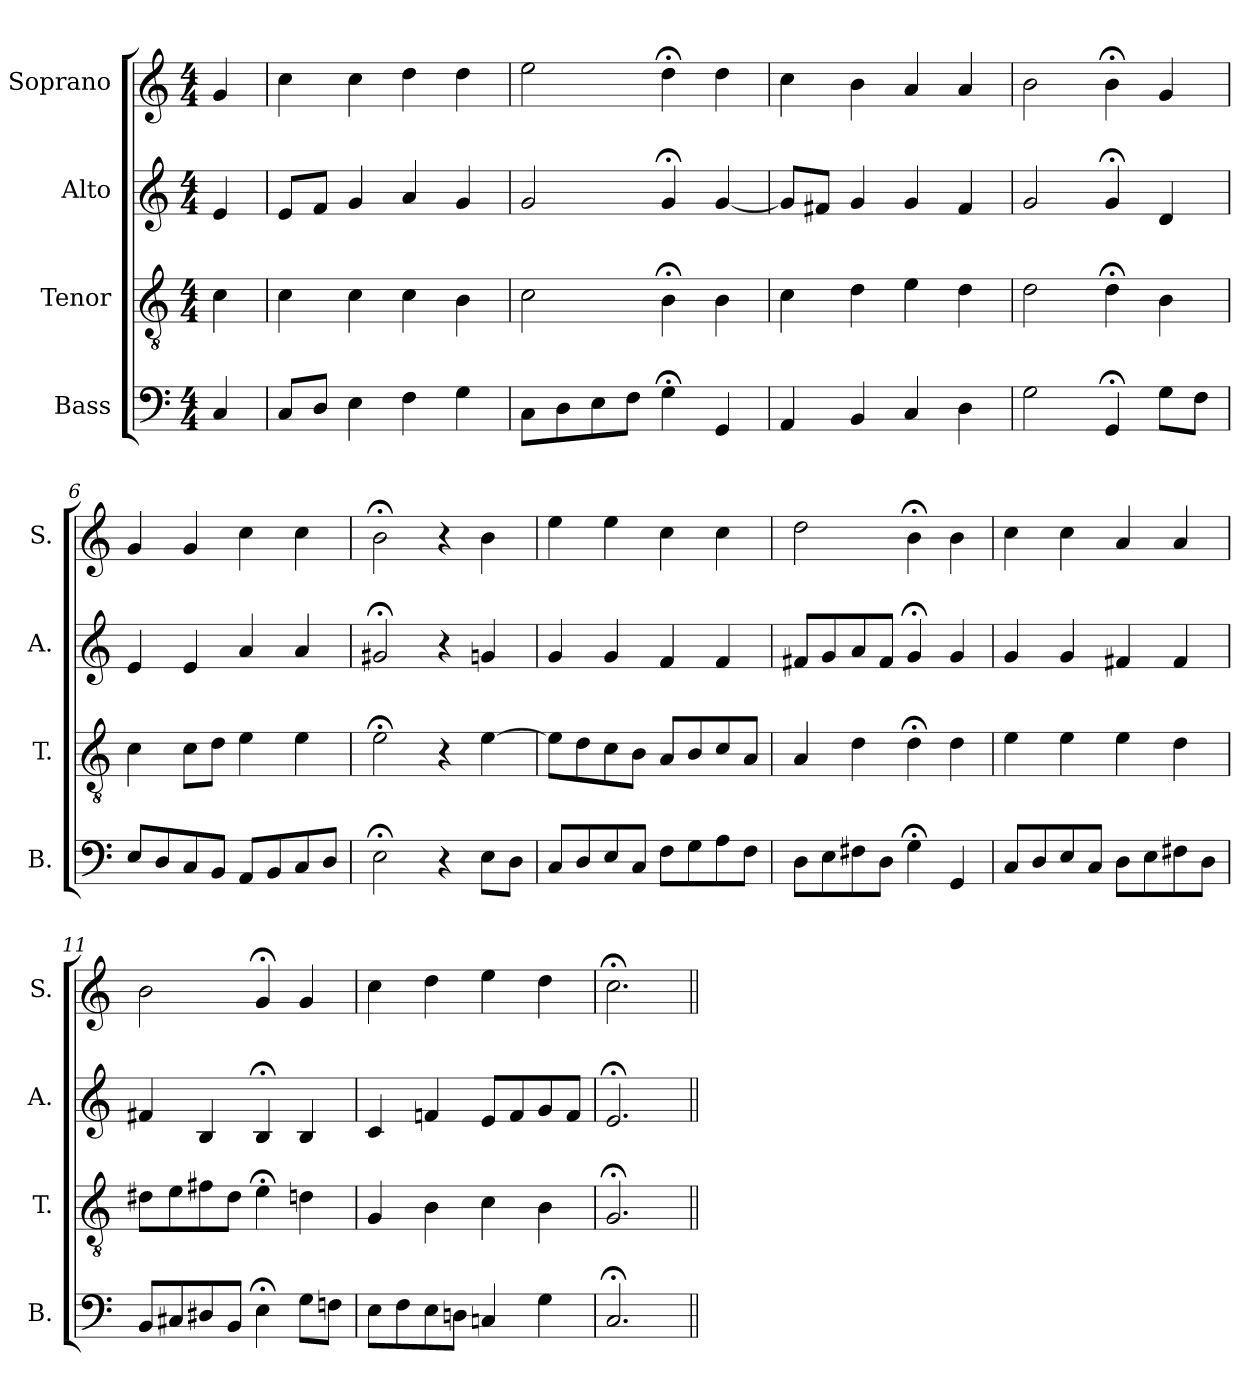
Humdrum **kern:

**kern	**kern	**kern	**kern
*part4	*part3	*part2	*part1
*staff4	*staff3	*staff2	*staff1
*I"Bass	*I"Tenor	*I"Alto	*I"Soprano
*I'B.	*I'T.	*I'A.	*I'S.
*clefF4	*clefGv2	*clefG2	*clefG2
*	*ITrd7c12	*	*
*k[]	*k[]	*k[]	*k[]
*C:	*C:	*C:	*C:
*M4/4	*M4/4	*M4/4	*M4/4
=1	=1	=1	=1
4C/	4C\	4e/	4g/
=2	=2	=2	=2
8C/L	4C\	8e/L	4cc\
8D/J	.	8f/J	.
4E\	4C\	4g/	4cc\
4F\	4C\	4a/	4dd\
4G\	4BB\	4g/	4dd\
=3	=3	=3	=3
8C\L	2C\	2g/	2ee\
8D\	.	.	.
8E\	.	.	.
8F\J	.	.	.
4G;<\	4BB;<\	4g;</	4dd;<\
4GG/	4BB\	[4g/	4dd\
=4	=4	=4	=4
4AA/	4C\	8g/L]	4cc\
.	.	8f#X/J	.
4BB/	4D\	4g/	4b\
4C/	4E\	4g/	4a/
4D\	4D\	4f#/	4a/
=5	=5	=5	=5
2G\	2D\	2g/	2b\
4GG;</	4D;<\	4g;</	4b;<\
8G\L	4BB\	4d/	4g/
8F\J	.	.	.
!!LO:LB:g=z
=6	=6	=6	=6
8E/L	4C\	4e/	4g/
8D/	.	.	.
8C/	8C\L	4e/	4g/
8BB/J	8D\J	.	.
8AA/L	4E\	4a/	4cc\
8BB/	.	.	.
8C/	4E\	4a/	4cc\
8D/J	.	.	.
=7	=7	=7	=7
2E;<\	2E;<\	2g#X;</	2b;<\
4r	4r	4r	4r
8E\L	[4E\	4gn/	4b\
8D\J	.	.	.
=8	=8	=8	=8
8C/L	8E\L]	4g/	4ee\
8D/	8D\	.	.
8E/	8C\	4g/	4ee\
8C/J	8BB\J	.	.
8F\L	8AA/L	4f/	4cc\
8G\	8BB/	.	.
8A\	8C/	4f/	4cc\
8F\J	8AA/J	.	.
=9	=9	=9	=9
8D\L	4AA/	8f#X/L	2dd\
8E\	.	8g/	.
8F#X\	4D\	8a/	.
8D\J	.	8f#/J	.
4G;<\	4D;<\	4g;</	4b;<\
4GG/	4D\	4g/	4b\
!!LO:PB:g=z
=10	=10	=10	=10
8C/L	4E\	4g/	4cc\
8D/	.	.	.
8E/	4E\	4g/	4cc\
8C/J	.	.	.
8D\L	4E\	4f#X/	4a/
8E\	.	.	.
8F#X\	4D\	4f#/	4a/
8D\J	.	.	.
=11	=11	=11	=11
8BB/L	8D#X\L	4f#X/	2b\
8C#X/	8E\	.	.
8D#X/	8F#X\	4B/	.
8BB/J	8D#\J	.	.
4E;<\	4E;<\	4B;</	4g;</
8G\L	4Dn\	4B/	4g/
8Fn\J	.	.	.
=12	=12	=12	=12
8E\L	4GG/	4c/	4cc\
8F\	.	.	.
8E\	4BB\	4fn/	4dd\
8Dn\J	.	.	.
4Cn/	4C\	8e/L	4ee\
.	.	8f/	.
4G\	4BB\	8g/	4dd\
.	.	8f/J	.
=13	=13	=13	=13
2.C;</	2.GG;</	2.e;</	2.cc;<\
=||	=||	=||	=||
*-	*-	*-	*-
